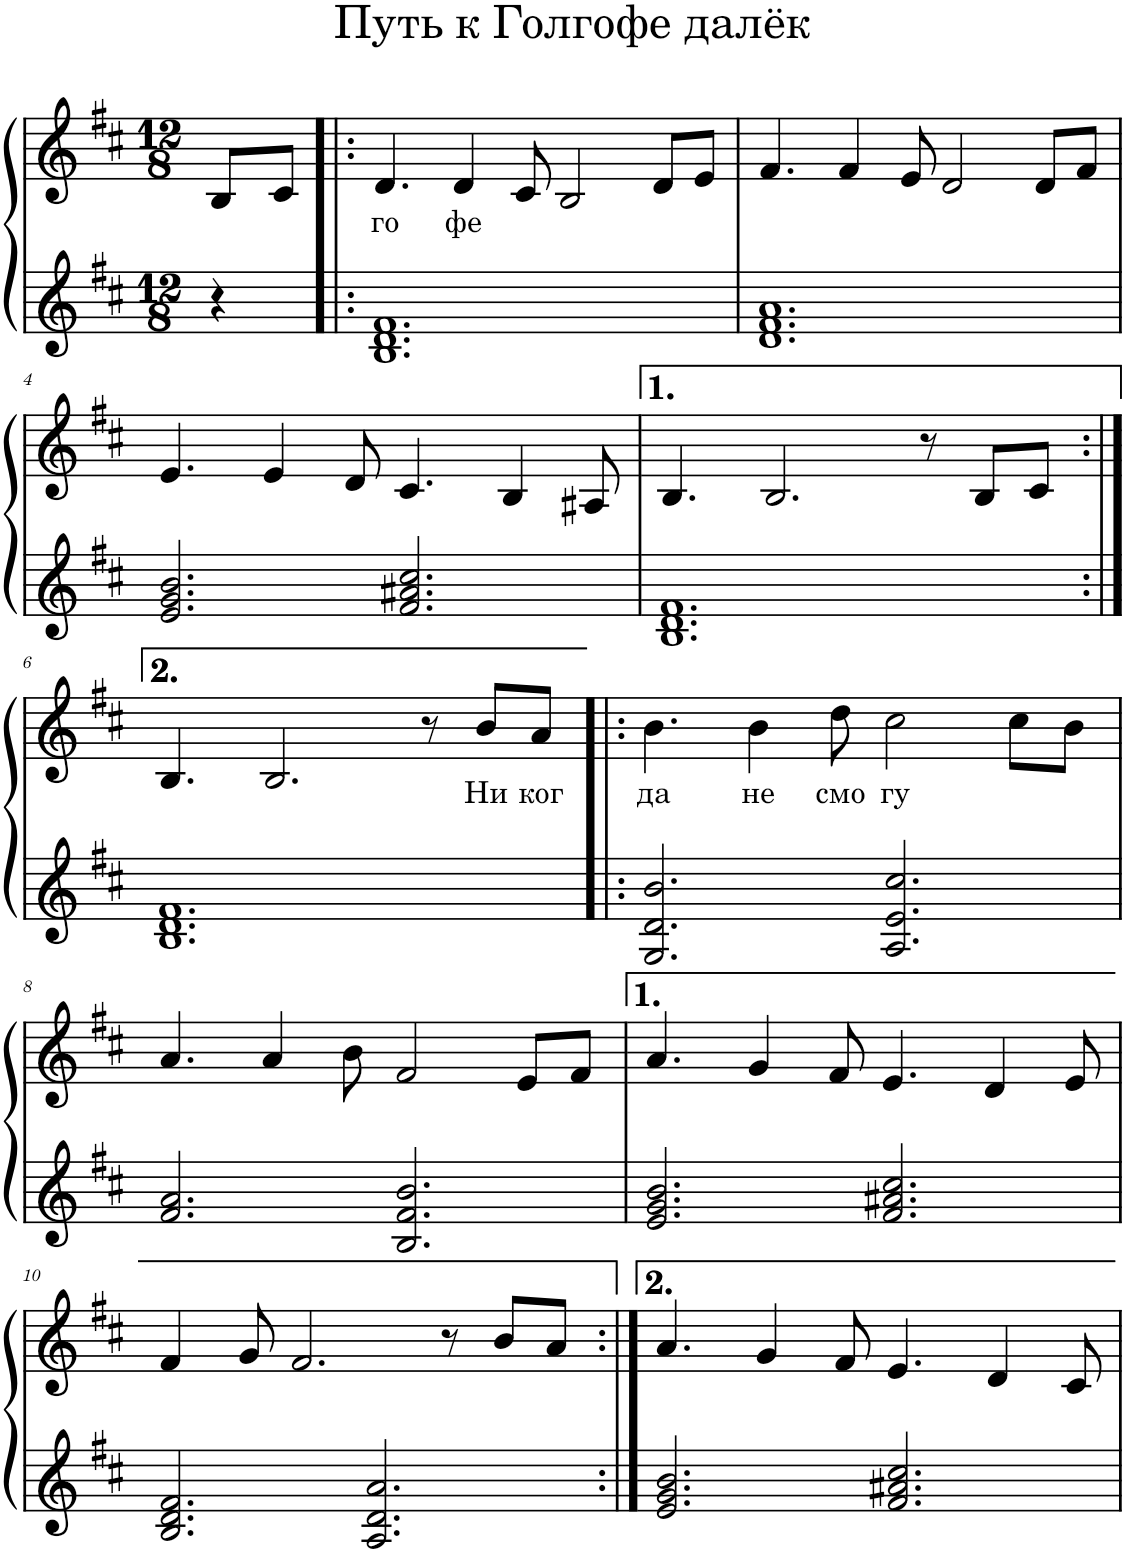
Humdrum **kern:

**kern	**kern	**text
*part2	*part1	*part1
*staff2	*staff1	*staff1
*I"Скрипка	*I"Piano	*
*	*I'Pno	*
*clefG2	*clefG2	*
*k[f#c#]	*k[f#c#]	*
*M12/8	*M12/8	*
=1	=1	=1
4r	8B/L	.
.	8c#/J	.
=2!|:	=2!|:	=2!|:
!	!	!LO:LY:b
1.B 1.d 1.f#	4.d/	го
!	!	!LO:LY:b
.	4d/	фе
.	8c#/	.
.	2B/	.
.	8d/L	.
.	8e/J	.
=3	=3	=3
1.d 1.f# 1.a	4.f#/	.
.	4f#/	.
.	8e/	.
.	2d/	.
.	8d/L	.
.	8f#/J	.
!!LO:LB:g=z
=4	=4	=4
2.e/ 2.g/ 2.b/	4.e/	.
.	4e/	.
.	8d/	.
2.f#/ 2.a#X/ 2.cc#/	4.c#/	.
.	4B/	.
.	8A#X/	.
=5	=5	=5
1.B 1.d 1.f#	4.B/	.
.	2.B/	.
.	8r	.
.	8B/L	.
.	8c#/J	.
!!LO:LB:g=z
=6:|!	=6:|!	=6:|!
1.B 1.d 1.f#	4.B/	.
.	2.B/	.
.	8r	.
!	!	!LO:LY:b
.	8b/L	Ни
!	!	!LO:LY:b
.	8a/J	ког
=7!|:	=7!|:	=7!|:
!	!	!LO:LY:b
2.G/ 2.d/ 2.b/	4.b\	да
!	!	!LO:LY:b
.	4b\	не
!	!	!LO:LY:b
.	8dd\	смо
!	!	!LO:LY:b
2.A/ 2.e/ 2.cc#/	2cc#\	гу
.	8cc#\L	.
.	8b\J	.
!!LO:LB:g=z
=8	=8	=8
2.f#/ 2.a/	4.a/	.
.	4a/	.
.	8b\	.
2.B/ 2.f#/ 2.b/	2f#/	.
.	8e/L	.
.	8f#/J	.
=9	=9	=9
2.e/ 2.g/ 2.b/	4.a/	.
.	4g/	.
.	8f#/	.
2.f#/ 2.a#X/ 2.cc#/	4.e/	.
.	4d/	.
.	8e/	.
!!LO:LB:g=z
=10	=10	=10
2.B/ 2.d/ 2.f#/	4f#/	.
.	8g/	.
.	2.f#/	.
2.A/ 2.d/ 2.a/	.	.
.	8r	.
.	8b/L	.
.	8a/J	.
=11:|!	=11:|!	=11:|!
2.e/ 2.g/ 2.b/	4.a/	.
.	4g/	.
.	8f#/	.
2.f#/ 2.a#X/ 2.cc#/	4.e/	.
.	4d/	.
.	8c#/	.
=	=	=
*-	*-	*-
